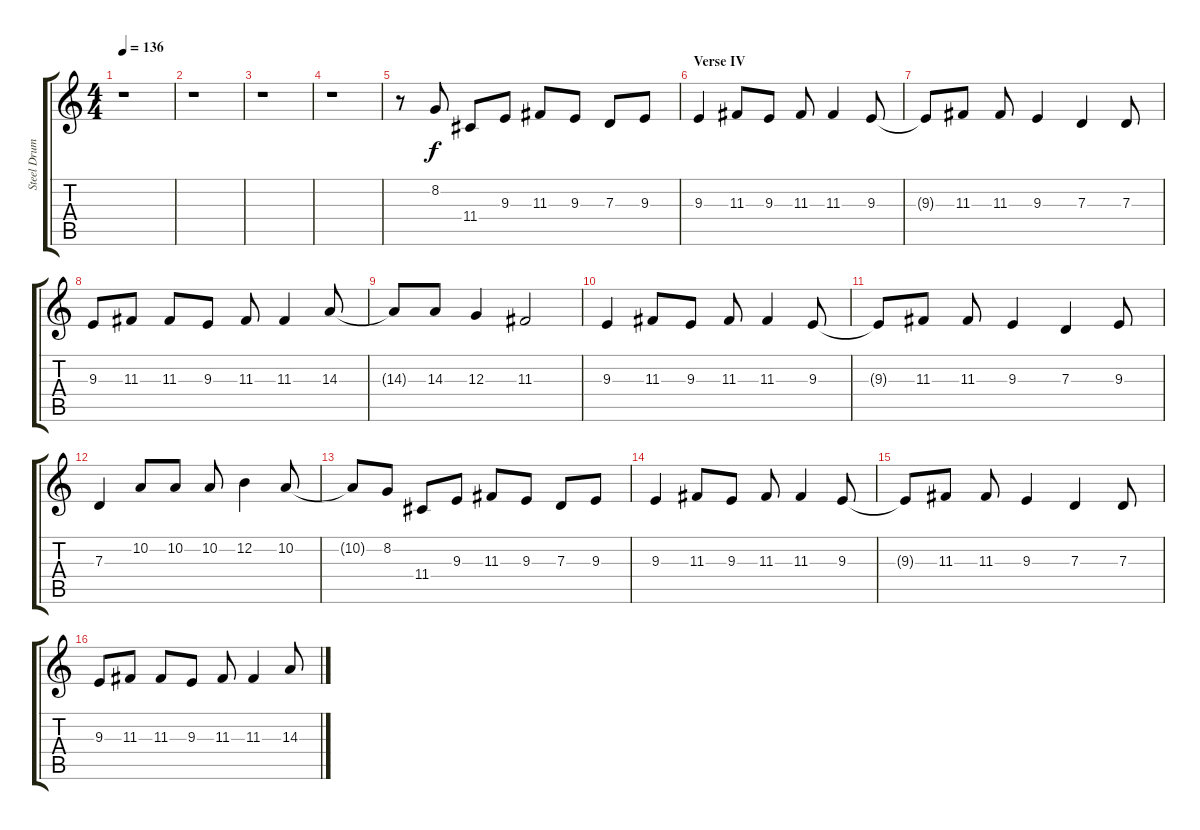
\track ("Steel Drums" "Steel Drum") {instrument steeldrums}
\staff {score tabs}
\tuning (E4 B3 G3 D3 A2 E2) {hide}
\ts (4 4)
\tempo 136
\clef g2
\ks c
r.1{dy mf} |
r.1 |
r.1 |
r.1 |
r.8 8.2.8{dy f} 11.4.8 9.3.8 11.3.8 9.3.8 7.3.8 9.3.8 |
\section ("" "Verse IV")
9.3.4 11.3.8 9.3.8 11.3.8 11.3.4 9.3.8 |
9.3{t}.8 11.3.8 11.3.8 9.3.4 7.3.4 7.3.8 |
9.3.8 11.3.8 11.3.8 9.3.8 11.3.8 11.3.4 14.3.8 |
14.3{t}.8 14.3.8 12.3.4 11.3.2 |
9.3.4 11.3.8 9.3.8 11.3.8 11.3.4 9.3.8 |
9.3{t}.8 11.3.8 11.3.8 9.3.4 7.3.4 9.3.8 |
7.3.4 10.2.8 10.2.8 10.2.8 12.2.4 10.2.8 |
10.2{t}.8 8.2.8 11.4.8 9.3.8 11.3.8 9.3.8 7.3.8 9.3.8 |
9.3.4 11.3.8 9.3.8 11.3.8 11.3.4 9.3.8 |
9.3{t}.8 11.3.8 11.3.8 9.3.4 7.3.4 7.3.8 |
9.3.8 11.3.8 11.3.8 9.3.8 11.3.8 11.3.4 14.3.8
